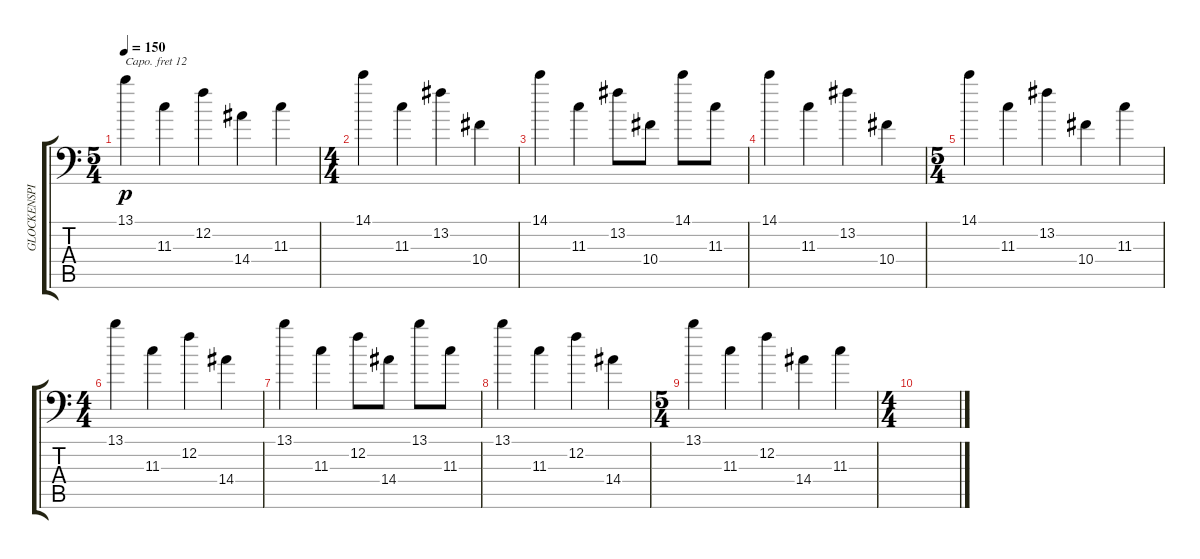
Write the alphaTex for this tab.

\track ("GLOCKENSPIEL" "GLOCKENSPI") {instrument glockenspiel}
\staff {score tabs}
\capo 12
\tuning (Bb3 F3 Db3 Ab2 Eb2 Ab1) {hide}
\ts (5 4)
\tempo 150
\clef f4
\ks c
13.1.4{dy p} 11.3.4 12.2.4 14.4.4 11.3.4 |
\ts (4 4)
14.1.4 11.3.4 13.2.4 10.4.4 |
14.1.4 11.3.4 13.2.8 10.4.8 14.1.8 11.3.8 |
14.1.4 11.3.4 13.2.4 10.4.4 |
\ts (5 4)
14.1.4 11.3.4 13.2.4 10.4.4 11.3.4 |
\ts (4 4)
13.1.4 11.3.4 12.2.4 14.4.4 |
13.1.4 11.3.4 12.2.8 14.4.8 13.1.8 11.3.8 |
13.1.4 11.3.4 12.2.4 14.4.4 |
\ts (5 4)
13.1.4 11.3.4 12.2.4 14.4.4 11.3.4 |
\ts (4 4)
